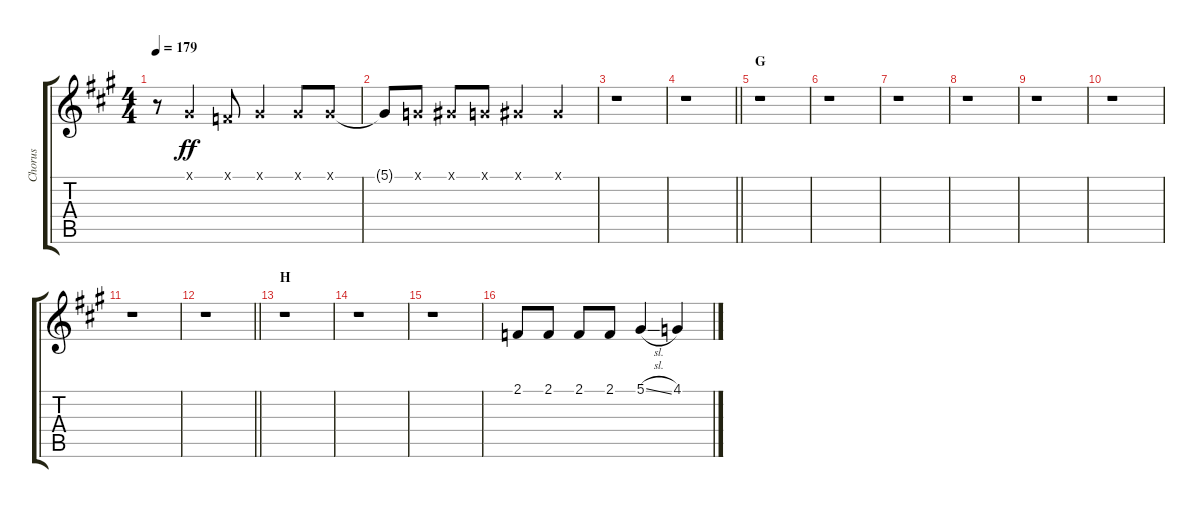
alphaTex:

\track ("Chorus" "Chorus") {instrument voiceoohs}
\staff {score tabs}
\tuning (Eb4 Bb3 Gb3 Db3 Ab2 Eb2) {hide}
\ts (4 4)
\tempo 179
\clef g2
\ks a
r.8{dy ff} 5.1{x}.4 2.1{x}.8 5.1{x}.4 5.1{x}.8 5.1{x}.8 |
5.1{t}.8 4.1{x}.8 5.1{x}.8 4.1{x}.8 5.1{x}.4 5.1{x}.4 |
r.1 |
\barLineRight lightlight
r.1 |
\section ("" "G")
r.1 |
r.1 |
r.1 |
r.1 |
r.1 |
r.1 |
r.1 |
\barLineRight lightlight
r.1 |
\section ("" "H")
r.1 |
r.1 |
r.1 |
2.1.8 2.1.8 2.1.8 2.1.8 5.1{sl}.4 4.1.4
